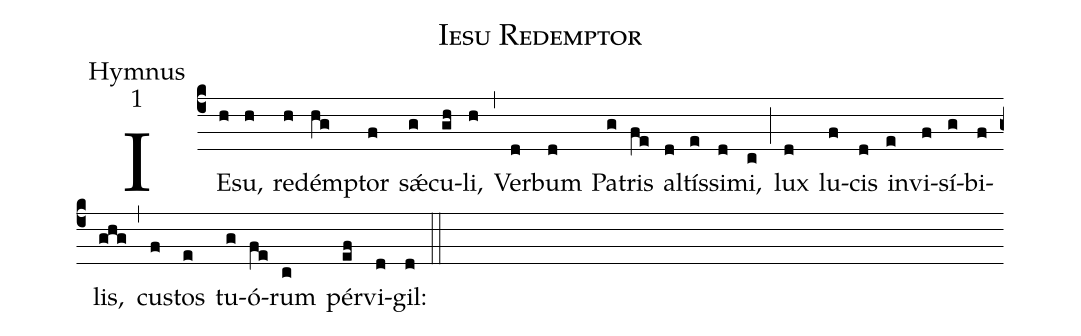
name:Iesu Redemptor;
office-part:Hymnus;
mode:1;
%%
(c4) IE(h)su,(h) re(h)dém(hg)ptor(f) s<sp>'ae</sp>(g)cu(gh)li,(h) (,) Ve(d)rbum(d) Pa(g)tris(fe) al(d)tís(e)si(d)mi,(c) (;)
lux(d) lu(f)cis(d) in(e)vi(f)sí(g)bi(f)lis,(ghg) (,) cus(f)tos(e) tu(g)ó(fe)rum(c) pér(ef)vi(d)gil:(d) (::)
